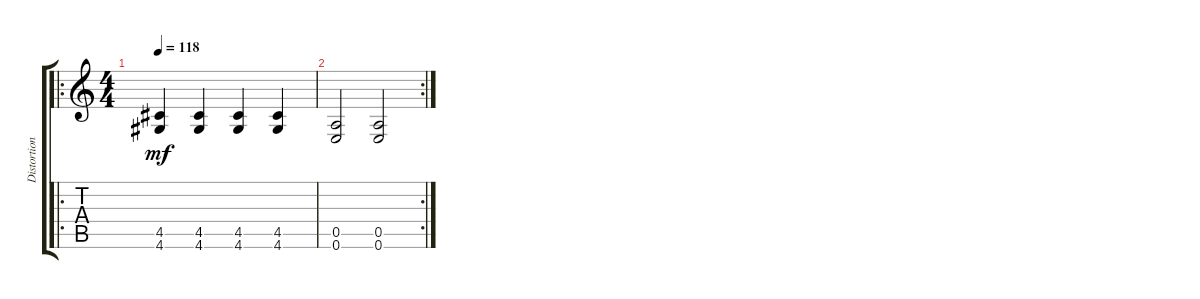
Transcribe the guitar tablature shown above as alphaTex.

\track ("Distortion Guitar" "Distortion") {instrument distortionguitar}
\staff {score tabs}
\tuning (E4 B3 G3 D3 A2 E2) {hide}
\ro
\ts (4 4)
\tempo 118
\clef g2
\ks c
(4.5 4.6).4{dy mf instrument distortionguitar} (4.5 4.6).4 (4.5 4.6).4 (4.5 4.6).4 |
\rc 2
(0.5 0.6).2 (0.5 0.6).2
